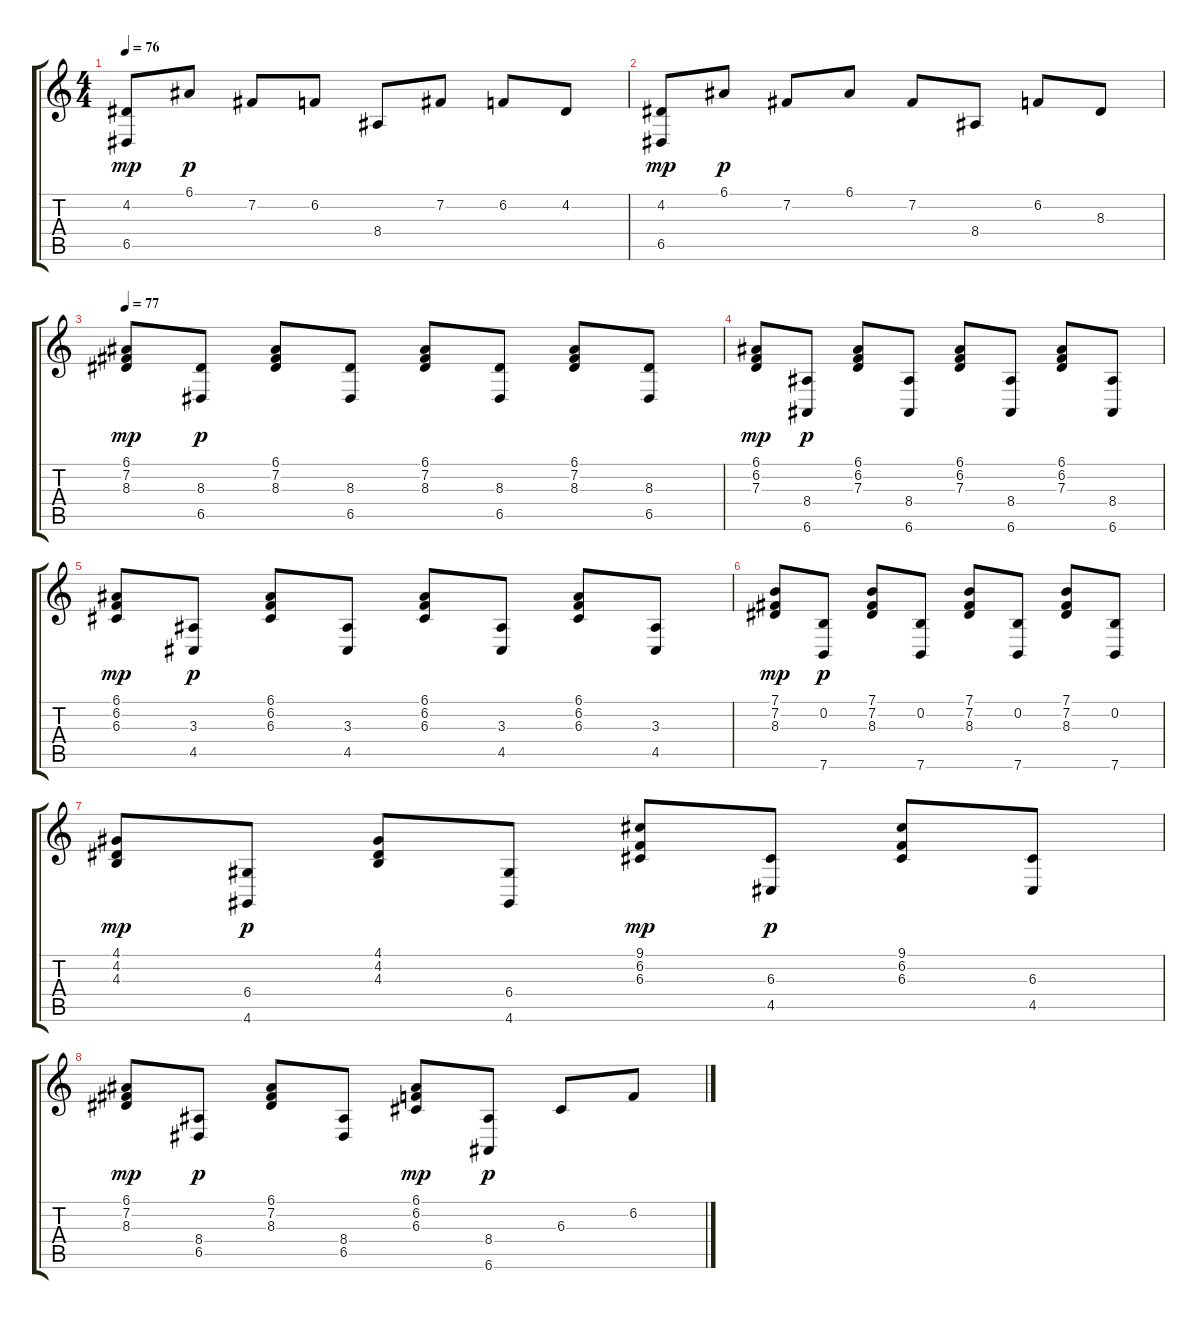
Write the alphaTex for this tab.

\track "" {instrument acousticgrandpiano}
\staff {score tabs}
\tuning (E4 B3 G3 D3 A2 E2) {hide}
\ts (4 4)
\tempo 76
\clef g2
\ks c
(4.2 6.5).8{dy mp} 6.1.8{dy p} 7.2.8 6.2.8 8.4.8 7.2.8 6.2.8 4.2.8 |
(4.2 6.5).8{dy mp} 6.1.8{dy p} 7.2.8 6.1.8 7.2.8 8.4.8 6.2.8 8.3.8 |
\tempo 77
(6.1 7.2 8.3).8{dy mp} (8.3 6.5).8{dy p} (6.1 7.2 8.3).8 (8.3 6.5).8 (6.1 7.2 8.3).8 (8.3 6.5).8 (6.1 7.2 8.3).8 (8.3 6.5).8 |
(6.1 6.2 7.3).8{dy mp} (8.4 6.6).8{dy p} (6.1 6.2 7.3).8 (8.4 6.6).8 (6.1 6.2 7.3).8 (8.4 6.6).8 (6.1 6.2 7.3).8 (8.4 6.6).8 |
(6.1 6.2 6.3).8{dy mp} (3.3 4.5).8{dy p} (6.1 6.2 6.3).8 (3.3 4.5).8 (6.1 6.2 6.3).8 (3.3 4.5).8 (6.1 6.2 6.3).8 (3.3 4.5).8 |
(7.1 7.2 8.3).8{dy mp} (0.2 7.6).8{dy p} (7.1 7.2 8.3).8 (0.2 7.6).8 (7.1 7.2 8.3).8 (0.2 7.6).8 (7.1 7.2 8.3).8 (0.2 7.6).8 |
(4.1 4.2 4.3).8{dy mp} (6.4 4.6).8{dy p} (4.1 4.2 4.3).8 (6.4 4.6).8 (9.1 6.2 6.3).8{dy mp} (6.3 4.5).8{dy p} (9.1 6.2 6.3).8 (6.3 4.5).8 |
(6.1 7.2 8.3).8{dy mp} (8.4 6.5).8{dy p} (6.1 7.2 8.3).8 (8.4 6.5).8 (6.1 6.2 6.3).8{dy mp} (8.4 6.6).8{dy p} 6.3.8 6.2.8
